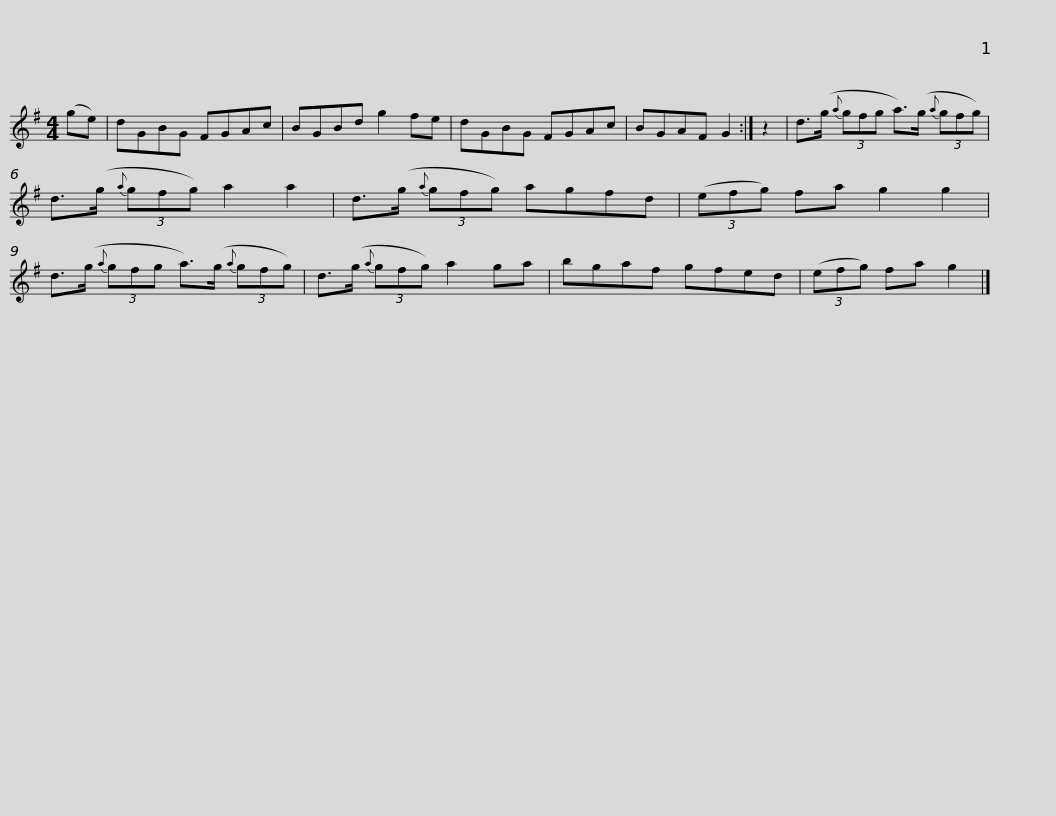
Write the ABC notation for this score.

X:1
L:1/8
M:4/4
I:linebreak $
K:G
V:1 treble
V:1
 (ge) | dGBG FGAc | BGBd g2 fe | dGBG FGAc | BGAF G2 :| %5
 z2 |$ d>(g{a} (3gfg a>)(g{a} (3gfg) | d>(g{a} (3gfg) a2 a2 | d>(g{a} (3gfg) agfd | (3(efg) fa g2 g2 |$ %10
 d>(g{a} (3gfg a>)(g{a} (3gfg) | d>(g{a} (3gfg) a2 ga | bgaf gfed | (3(efg) fa g2 |] %14
